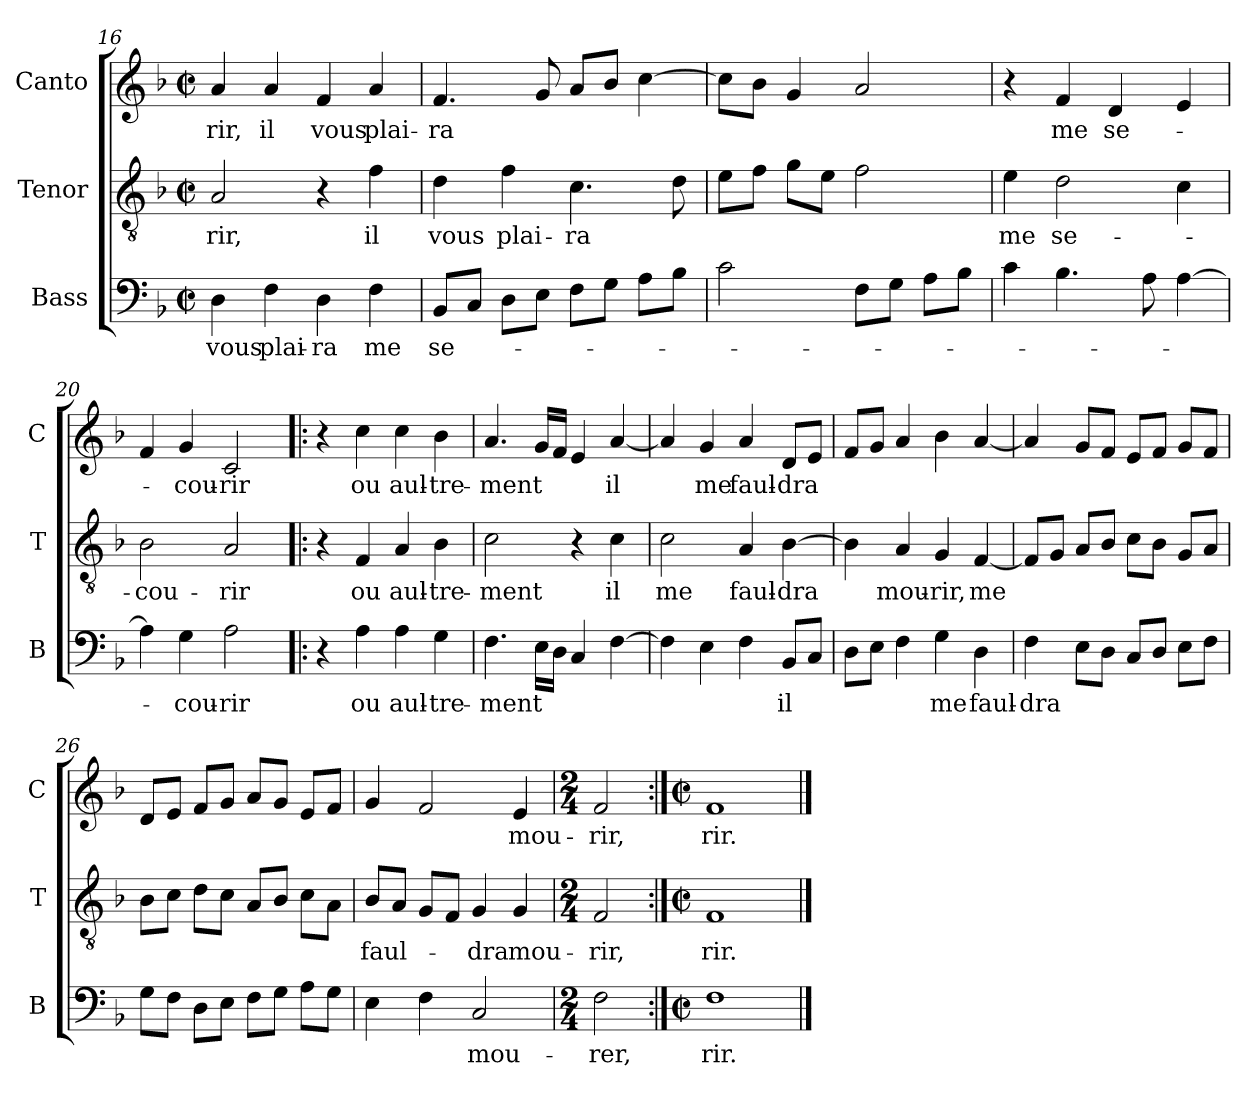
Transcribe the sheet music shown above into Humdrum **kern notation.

**kern	**text	**kern	**text	**kern	**text
*part3	*part3	*part2	*part2	*part1	*part1
*staff3	*staff3	*staff2	*staff2	*staff1	*staff1
*I"Bass	*	*I"Tenor	*	*I"Canto	*
*I'B	*	*I'T	*	*I'C	*
*clefF4	*	*clefGv2	*	*clefG2	*
*k[b-]	*	*k[b-]	*	*k[b-]	*
*F:	*	*F:	*	*F:	*
*M2/2	*	*M2/2	*	*M2/2	*
*met(c|)	*	*met(c|)	*	*met(c|)	*
=16	=16	=16	=16	=16	=16
!	!LO:LY:b	!	!LO:LY:b	!	!LO:LY:b
4D\	vous	2A/	-rir,	4a/	-rir,
!	!LO:LY:b	!	!	!	!LO:LY:b
4F\	plai-	.	.	4a/	il
!	!LO:LY:b	!	!	!	!LO:LY:b
4D\	-ra	4r	.	4f/	vous
!	!LO:LY:b	!	!LO:LY:b	!	!LO:LY:b
4F\	me	4f\	il	4a/	plai-
=17	=17	=17	=17	=17	=17
!	!LO:LY:b	!	!LO:LY:b	!	!LO:LY:b
8BB-/L	se-	4d\	vous	4.f/	-ra
8C/J	.	.	.	.	.
!	!	!	!LO:LY:b	!	!
8D\L	.	4f\	plai-	.	.
8E\J	.	.	.	8g/	.
!	!	!	!LO:LY:b	!	!
8F\L	.	4.c\	-ra	8a/L	.
8G\J	.	.	.	8b-/J	.
8A\L	.	.	.	[4cc\	.
8B-\J	.	8d\	.	.	.
=18	=18	=18	=18	=18	=18
2c\	.	8e\L	.	8cc\L]	.
.	.	8f\J	.	8b-\J	.
.	.	8g\L	.	4g/	.
.	.	8e\J	.	.	.
8F\L	.	2f\	.	2a/	.
8G\J	.	.	.	.	.
8A\L	.	.	.	.	.
8B-\J	.	.	.	.	.
=19	=19	=19	=19	=19	=19
!	!	!	!LO:LY:b	!	!
4c\	.	4e\	me	4r	.
!	!	!	!LO:LY:b	!	!LO:LY:b
4.B-\	.	2d\	se-	4f/	me
!	!	!	!	!	!LO:LY:b
.	.	.	.	4d/	se-
8A\	.	.	.	.	.
[4A\	.	4c\	.	4e/	.
!!LO:LB:g=z
=20	=20	=20	=20	=20	=20
!	!	!	!LO:LY:b	!	!
4A\]	.	2B-\	-cou-	4f/	.
!	!LO:LY:b	!	!	!	!LO:LY:b
4G\	-cou-	.	.	4g/	-cou-
!	!LO:LY:b	!	!LO:LY:b	!	!LO:LY:b
2A\	-rir	2A/	-rir	2c/	-rir
=21!|:	=21!|:	=21!|:	=21!|:	=21!|:	=21!|:
4r	.	4r	.	4r	.
!	!LO:LY:b	!	!LO:LY:b	!	!LO:LY:b
4A\	ou	4F/	ou	4cc\	ou
!	!LO:LY:b	!	!LO:LY:b	!	!LO:LY:b
4A\	aul-	4A/	aul-	4cc\	aul-
!	!LO:LY:b	!	!LO:LY:b	!	!LO:LY:b
4G\	-tre-	4B-\	-tre-	4b-\	-tre-
=22	=22	=22	=22	=22	=22
!	!LO:LY:b	!	!LO:LY:b	!	!LO:LY:b
4.F\	-ment	2c\	-ment	4.a/	-ment
16E\LL	.	.	.	16g/LL	.
16D\JJ	.	.	.	16f/JJ	.
4C/	.	4r	.	4e/	.
!	!	!	!LO:LY:b	!	!LO:LY:b
[4F\	.	4c\	il	[4a/	il
=23	=23	=23	=23	=23	=23
!	!	!	!LO:LY:b	!	!
4F\]	.	2c\	me	4a/]	.
!	!	!	!	!	!LO:LY:b
4E\	.	.	.	4g/	me
!	!	!	!LO:LY:b	!	!LO:LY:b
4F\	.	4A/	faul-	4a/	faul-
!	!LO:LY:b	!	!LO:LY:b	!	!LO:LY:b
8BB-/L	il	[4B-\	-dra	8d/L	-dra
8C/J	.	.	.	8e/J	.
=24	=24	=24	=24	=24	=24
8D\L	.	4B-\]	.	8f/L	.
8E\J	.	.	.	8g/J	.
!	!	!	!LO:LY:b	!	!
4F\	.	4A/	mou-	4a/	.
!	!LO:LY:b	!	!LO:LY:b	!	!
4G\	me	4G/	-rir,	4b-\	.
!	!LO:LY:b	!	!LO:LY:b	!	!
4D\	faul-	[4F/	me	[4a/	.
!!LO:LB:g=z
=25	=25	=25	=25	=25	=25
!	!LO:LY:b	!	!	!	!
4F\	-dra	8F/L]	.	4a/]	.
.	.	8G/J	.	.	.
8E\L	.	8A/L	.	8g/L	.
8D\J	.	8B-/J	.	8f/J	.
8C/L	.	8c\L	.	8e/L	.
8D/J	.	8B-\J	.	8f/J	.
8E\L	.	8G/L	.	8g/L	.
8F\J	.	8A/J	.	8f/J	.
=26	=26	=26	=26	=26	=26
8G\L	.	8B-\L	.	8d/L	.
8F\J	.	8c\J	.	8e/J	.
8D\L	.	8d\L	.	8f/L	.
8E\J	.	8c\J	.	8g/J	.
8F\L	.	8A/L	.	8a/L	.
8G\J	.	8B-/J	.	8g/J	.
8A\L	.	8c\L	.	8e/L	.
8G\J	.	8A\J	.	8f/J	.
=27	=27	=27	=27	=27	=27
!	!	!	!LO:LY:b	!	!
4E\	.	8B-/L	faul-	4g/	.
.	.	8A/J	.	.	.
4F\	.	8G/L	.	2f/	.
.	.	8F/J	.	.	.
!	!LO:LY:b	!	!LO:LY:b	!	!
2C/	mou-	4G/	-dra	.	.
!	!	!	!LO:LY:b	!	!LO:LY:b
.	.	4G/	mou-	4e/	mou-
=28	=28	=28	=28	=28	=28
*M2/4	*	*M2/4	*	*M2/4	*
!	!LO:LY:b	!	!LO:LY:b	!	!LO:LY:b
2F\	-rer,	2F/	-rir,	2f/	-rir,
=29:|!	=29:|!	=29:|!	=29:|!	=29:|!	=29:|!
*M2/2	*	*M2/2	*	*M2/2	*
*met(c|)	*	*met(c|)	*	*met(c|)	*
!	!LO:LY:b	!	!LO:LY:b	!	!LO:LY:b
1F	rir.	1F	rir.	1f	rir.
==	==	==	==	==	==
*-	*-	*-	*-	*-	*-
